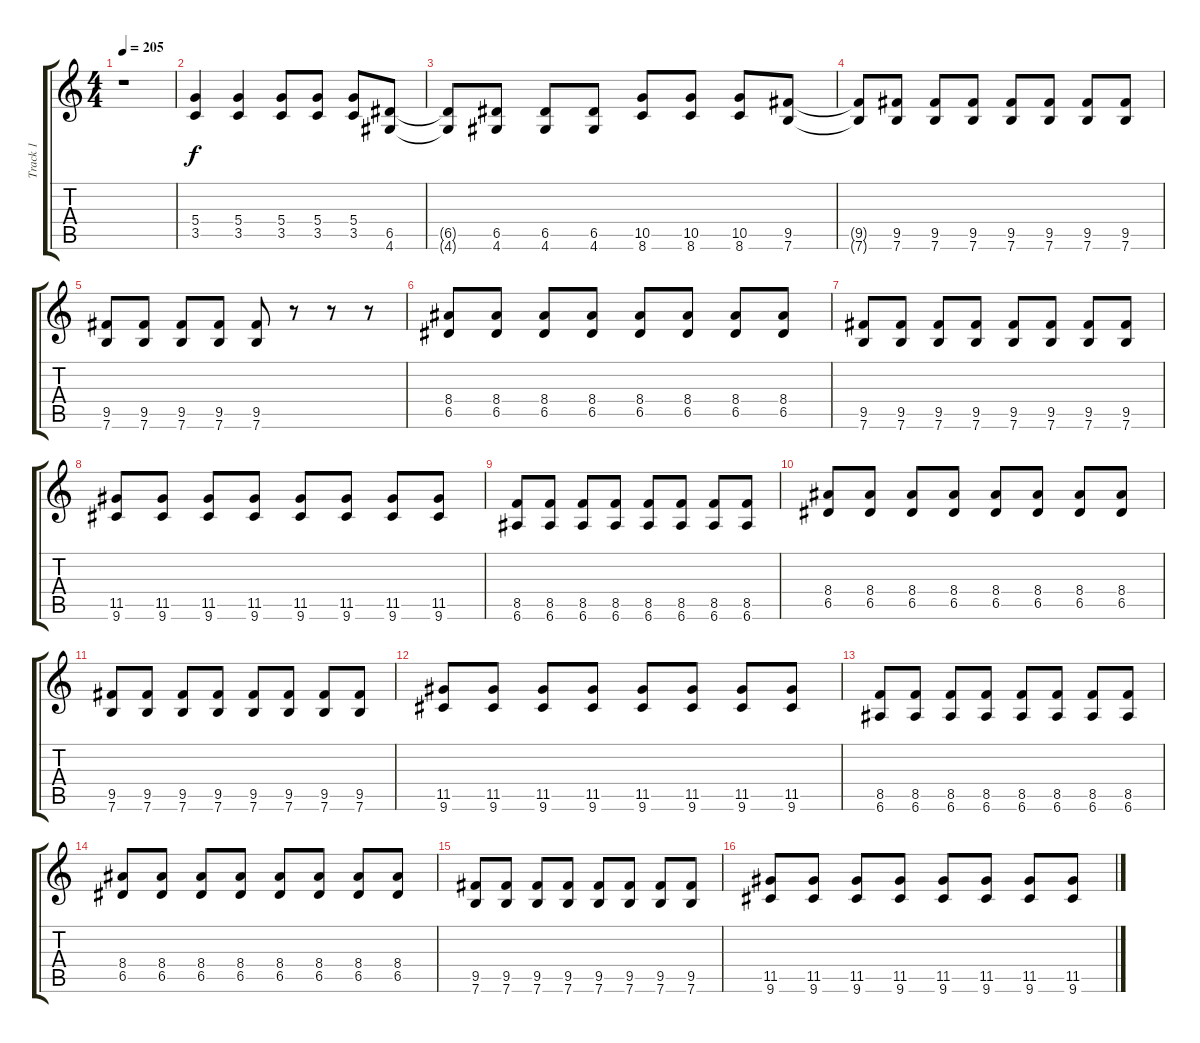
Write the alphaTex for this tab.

\track ("Track 1" "Track 1") {instrument acousticguitarsteel}
\staff {score tabs}
\tuning (E4 B3 G3 D3 A2 E2) {hide}
\ts (4 4)
\tempo 205
\clef g2
\ks c
r.1{dy f} |
(5.4 3.5).4 (5.4 3.5).4 (5.4 3.5).8 (5.4 3.5).8 (5.4 3.5).8 (6.5 4.6).8 |
(6.5{t} 4.6{t}).8 (6.5 4.6).8 (6.5 4.6).8 (6.5 4.6).8 (10.5 8.6).8 (10.5 8.6).8 (10.5 8.6).8 (9.5 7.6).8 |
(9.5{t} 7.6{t}).8 (9.5 7.6).8 (9.5 7.6).8 (9.5 7.6).8 (9.5 7.6).8 (9.5 7.6).8 (9.5 7.6).8 (9.5 7.6).8 |
(9.5 7.6).8 (9.5 7.6).8 (9.5 7.6).8 (9.5 7.6).8 (9.5 7.6).8 r.8 r.8 r.8 |
(8.4 6.5).8 (8.4 6.5).8 (8.4 6.5).8 (8.4 6.5).8 (8.4 6.5).8 (8.4 6.5).8 (8.4 6.5).8 (8.4 6.5).8 |
(9.5 7.6).8 (9.5 7.6).8 (9.5 7.6).8 (9.5 7.6).8 (9.5 7.6).8 (9.5 7.6).8 (9.5 7.6).8 (9.5 7.6).8 |
(11.5 9.6).8 (11.5 9.6).8 (11.5 9.6).8 (11.5 9.6).8 (11.5 9.6).8 (11.5 9.6).8 (11.5 9.6).8 (11.5 9.6).8 |
(8.5 6.6).8 (8.5 6.6).8 (8.5 6.6).8 (8.5 6.6).8 (8.5 6.6).8 (8.5 6.6).8 (8.5 6.6).8 (8.5 6.6).8 |
(8.4 6.5).8 (8.4 6.5).8 (8.4 6.5).8 (8.4 6.5).8 (8.4 6.5).8 (8.4 6.5).8 (8.4 6.5).8 (8.4 6.5).8 |
(9.5 7.6).8 (9.5 7.6).8 (9.5 7.6).8 (9.5 7.6).8 (9.5 7.6).8 (9.5 7.6).8 (9.5 7.6).8 (9.5 7.6).8 |
(11.5 9.6).8 (11.5 9.6).8 (11.5 9.6).8 (11.5 9.6).8 (11.5 9.6).8 (11.5 9.6).8 (11.5 9.6).8 (11.5 9.6).8 |
(8.5 6.6).8 (8.5 6.6).8 (8.5 6.6).8 (8.5 6.6).8 (8.5 6.6).8 (8.5 6.6).8 (8.5 6.6).8 (8.5 6.6).8 |
(8.4 6.5).8 (8.4 6.5).8 (8.4 6.5).8 (8.4 6.5).8 (8.4 6.5).8 (8.4 6.5).8 (8.4 6.5).8 (8.4 6.5).8 |
(9.5 7.6).8 (9.5 7.6).8 (9.5 7.6).8 (9.5 7.6).8 (9.5 7.6).8 (9.5 7.6).8 (9.5 7.6).8 (9.5 7.6).8 |
(11.5 9.6).8 (11.5 9.6).8 (11.5 9.6).8 (11.5 9.6).8 (11.5 9.6).8 (11.5 9.6).8 (11.5 9.6).8 (11.5 9.6).8
